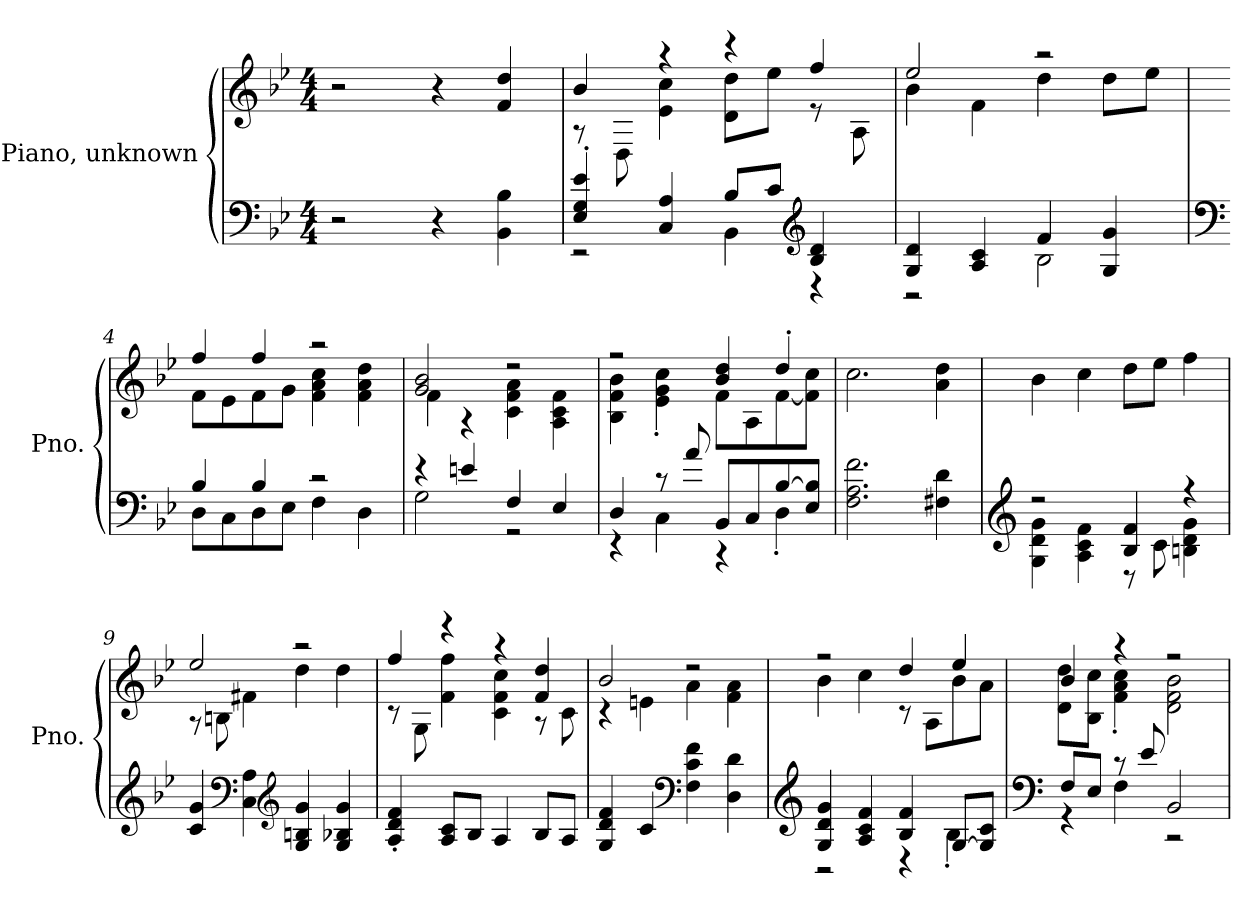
**kern	**kern
*part1	*part1
*staff2	*staff1
*I"Piano, unknown	*
*I'Pno.	*
*clefF4	*clefG2
*k[b-e-]	*k[b-e-]
*M4/4	*M4/4
*MM120	*MM120
=1	=1
2r	2r
4r	4r
4BB-\ 4B-\	4f/ 4dd/
=2	=2
*^	*^
4E-/' 4G/' 4e-/'	2r	4b-/	8r
.	.	.	8D\
4C/ 4A/	.	4r	4e-\ 4cc\
8B-/L	4BB-\	4r	8d\ 8dd\L
8c/J	.	.	8ee-\J
*clefG2	*	*	*
4B-/ 4d/	4r	4ff/	8r
.	.	.	8A\
=3	=3	=3	=3
4G/ 4d/	2r	2ee-/	4b-\
4A/ 4c/	.	.	4f\
4f/	2B-\	2r	4dd\
4G/ 4g/	.	.	8dd\L
.	.	.	8ee-\J
=4	=4	=4	=4
*clefF4	*	*	*
4B-/	8D\L	4ff/	8f\L
.	8C\	.	8e-\
4B-/	8D\	4ff/	8f\
.	8E-\J	.	8g\J
2r	4F\	2r	4f\ 4a\ 4cc\
.	4D\	.	4f\ 4a\ 4dd\
=5	=5	=5	=5
4r	2G\	2g/ 2b-/	4f\
4en/	.	.	4r
4F/	2r	2r	4c\ 4f\ 4a\
4E-/	.	.	4A\ 4c\ 4f\
!!LO:LB:g=z	!!
=6	=6	=6	=6
4D/	4r	2r	4B-\ 4f\ 4b-\
8r	4C\	.	4e-\' 4g\' 4cc\'
8a/	.	.	.
8BB-/L	4r	4b-/ 4dd/	8f\L
8C/	.	.	8A\
[8B-/	4D'\	4dd'/	[8f\
8E-/ 8B-/]J	.	.	8f\] 8cc\J
*v	*v	*	*
*	*v	*v
=7	=7
2.F\ 2.A\ 2.f\	2.cc\
4F#X\ 4d\	4a\ 4dd\
=8	=8
*clefG2	*
*^	*
2r	4G\ 4d\ 4g\	4b-\
.	4A\ 4c\ 4f\	4cc\
4B-/ 4f/	8r	8dd\L
.	8c\	8ee-\J
4r	4Bn\ 4d\ 4g\	4ff\
*v	*v	*
=9	=9
*	*^
4c/ 4g/	2ee-/	8r
.	.	8Bn\
*clefF4	*	*
4C\ 4A\	.	4f#X\
*clefG2	*	*
4G/ 4Bn/ 4g/	2r	4dd\
4G/ 4B-X/ 4g/	.	4dd\
=10	=10	=10
4A/' 4d/' 4f/'	4ff/	8r
.	.	8G\
8A/ 8c/L	4r	4f\ 4ff\
8B-/J	.	.
4A/	4r	4c\ 4f\ 4cc\
8B-/L	4f/ 4dd/	8r
8A/J	.	8c\
!!LO:LB:g=z	!!
=11	=11	=11
4G/ 4d/ 4f/	2b-/	4r
4c/	.	4en\
*clefF4	*	*
4F\ 4c\ 4f\	2r	4a\
4D\ 4d\	.	4f\ 4a\
=12	=12	=12
*clefG2	*	*
*^	*	*
4G/ 4d/ 4g/	2r	2r	4b-\
4A/ 4c/ 4f/	.	.	4cc\
4B-/ 4f/	4r	4dd/	8r
.	.	.	8A\L
[8G/L	4B-'\	4ee-/	8b-\
8G/] 8c/J	.	.	8a\J
=13	=13	=13	=13
*clefF4	*	*	*
8F/L	4r	4b-/	8d\ 8dd\L
8E-/J	.	.	8B-\ 8cc\J
8r	4F\	4r	4f\' 4a\' 4cc\'
8e-/	.	.	.
2BB-/	2r	2r	2d\ 2f\ 2b-\
*v	*v	*	*
*	*v	*v
=	=
*-	*-
